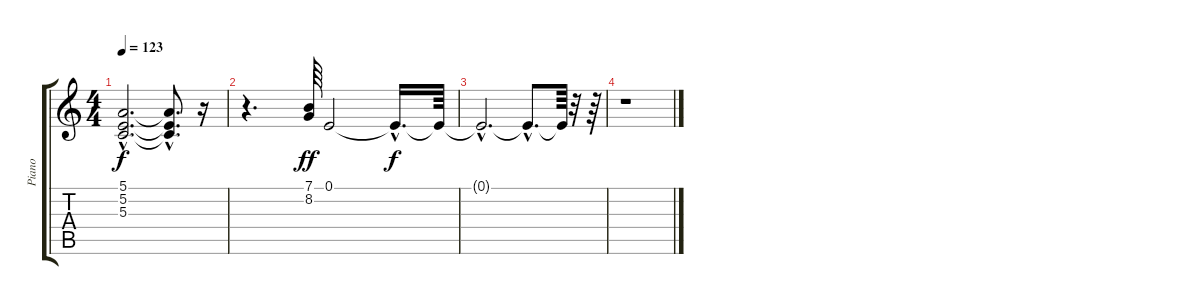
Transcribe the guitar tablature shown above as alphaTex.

\track ("Piano" "Piano") {instrument electricpiano2}
\staff {score tabs}
\tuning (E4 B3 G3 D3 A2 E2) {hide}
\ts (4 4)
\tempo 123
\clef g2
\ks c
(5.1{hac t} 5.2{hac t} 5.3{hac t}).2{d dy f} (5.1{t} 5.2{t} 5.3{hac t}).8{d} r.16 |
r.4{d} (7.1 8.2).64{dy ff volume 3} 0.1.2 0.1{hac t}.16{d dy f} 0.1{t}.64 |
0.1{hac t}.2{d} 0.1{hac t}.8{d} 0.1{t}.64 r.32 r.64 |
r.1
